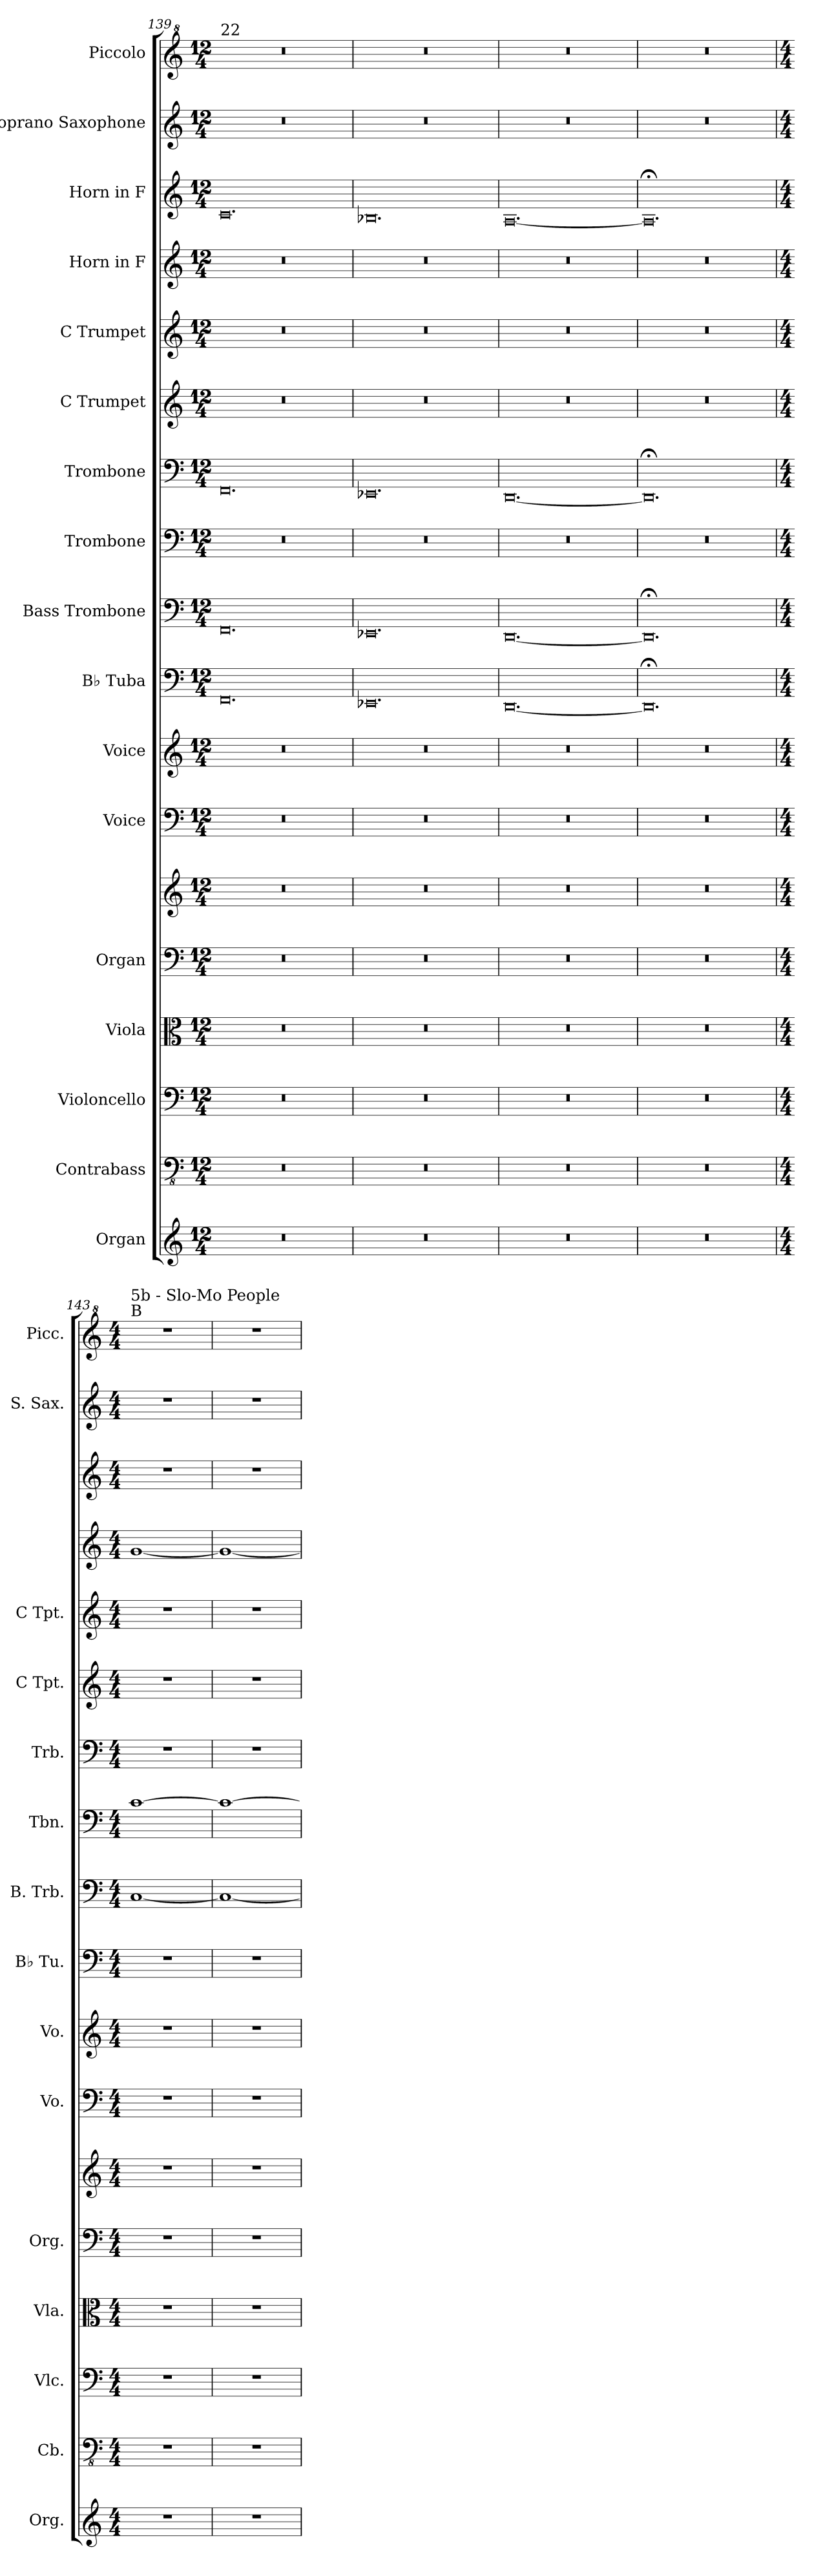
**kern	**kern	**kern	**kern	**kern	**kern	**kern	**kern	**kern	**kern	**kern	**kern	**kern	**kern	**kern	**kern	**kern	**kern
*part17	*part16	*part15	*part14	*part13	*part13	*part12	*part11	*part10	*part9	*part8	*part7	*part6	*part5	*part4	*part3	*part2	*part1
*staff18	*staff17	*staff16	*staff15	*staff14	*staff13	*staff12	*staff11	*staff10	*staff9	*staff8	*staff7	*staff6	*staff5	*staff4	*staff3	*staff2	*staff1
*I"Organ	*I"Contrabass	*I"Violoncello	*I"Viola	*I"Organ	*	*I"Voice	*I"Voice	*I"B♭ Tuba	*I"Bass Trombone	*I"Trombone	*I"Trombone	*I"C Trumpet	*I"C Trumpet	*I"Horn in F	*I"Horn in F	*I"Soprano Saxophone	*I"Piccolo
*I'Org.	*I'Cb.	*I'Vlc.	*I'Vla.	*I'Org.	*	*I'Vo.	*I'Vo.	*I'B♭ Tu.	*I'B. Trb.	*I'Tbn.	*I'Trb.	*I'C Tpt.	*I'C Tpt.	*	*	*I'S. Sax.	*I'Picc.
*clefG2	*clefFv4	*clefF4	*clefC3	*clefF4	*clefG2	*clefF4	*clefG2	*clefF4	*clefF4	*clefF4	*clefF4	*clefG2	*clefG2	*clefG2	*clefG2	*clefG2	*clefG^2
*	*ITrd7c12	*	*	*	*	*	*	*	*	*	*	*	*	*ITrd4c7	*ITrd4c7	*ITrd1c2	*ITrd-7c-12
*k[]	*k[]	*k[]	*k[]	*k[]	*k[]	*k[]	*k[]	*k[]	*k[]	*k[]	*k[]	*k[]	*k[]	*k[b-]	*k[b-]	*k[b-e-]	*k[]
*M12/4	*M12/4	*M12/4	*M12/4	*M12/4	*M12/4	*M12/4	*M12/4	*M12/4	*M12/4	*M12/4	*M12/4	*M12/4	*M12/4	*M12/4	*M12/4	*M12/4	*M12/4
=139	=139	=139	=139	=139	=139	=139	=139	=139	=139	=139	=139	=139	=139	=139	=139	=139	=139
!	!	!	!	!	!	!	!	!	!	!	!	!	!	!	!	!	!LO:TX:a:t=22
0.r	0.r	0.r	0.r	0.r	0.r	0.r	0.r	0.FF	0.FF	0.r	0.FF	0.r	0.r	0.r	0.F	0.r	0.r
=140	=140	=140	=140	=140	=140	=140	=140	=140	=140	=140	=140	=140	=140	=140	=140	=140	=140
0.r	0.r	0.r	0.r	0.r	0.r	0.r	0.r	0.EE-X	0.EE-X	0.r	0.EE-X	0.r	0.r	0.r	0.E-X	0.r	0.r
=141	=141	=141	=141	=141	=141	=141	=141	=141	=141	=141	=141	=141	=141	=141	=141	=141	=141
0.r	0.r	0.r	0.r	0.r	0.r	0.r	0.r	[0.DD	[0.DD	0.r	[0.DD	0.r	0.r	0.r	[0.D	0.r	0.r
=142	=142	=142	=142	=142	=142	=142	=142	=142	=142	=142	=142	=142	=142	=142	=142	=142	=142
0.r	0.r	0.r	0.r	0.r	0.r	0.r	0.r	0.DD;<]	0.DD;<]	0.r	0.DD;<]	0.r	0.r	0.r	0.D;<]	0.r	0.r
=143	=143	=143	=143	=143	=143	=143	=143	=143	=143	=143	=143	=143	=143	=143	=143	=143	=143
*M4/4	*M4/4	*M4/4	*M4/4	*M4/4	*M4/4	*M4/4	*M4/4	*M4/4	*M4/4	*M4/4	*M4/4	*M4/4	*M4/4	*M4/4	*M4/4	*M4/4	*M4/4
*	*	*	*	*	*	*	*	*	*	*	*	*	*	*	*	*	*MM82
!	!	!	!	!	!	!	!	!	!	!	!	!	!	!	!	!	!LO:TX:a:t=B
!	!	!	!	!	!	!	!	!	!	!	!	!	!	!	!	!	!LO:TX:a:t=5b - Slo-Mo People
1r	1r	1r	1r	1r	1r	1r	1r	1r	[1C	[1c	1r	1r	1r	[1c	1r	1r	1r
=144	=144	=144	=144	=144	=144	=144	=144	=144	=144	=144	=144	=144	=144	=144	=144	=144	=144
1r	1r	1r	1r	1r	1r	1r	1r	1r	1C_	1c_	1r	1r	1r	1c_	1r	1r	1r
=	=	=	=	=	=	=	=	=	=	=	=	=	=	=	=	=	=
*-	*-	*-	*-	*-	*-	*-	*-	*-	*-	*-	*-	*-	*-	*-	*-	*-	*-
